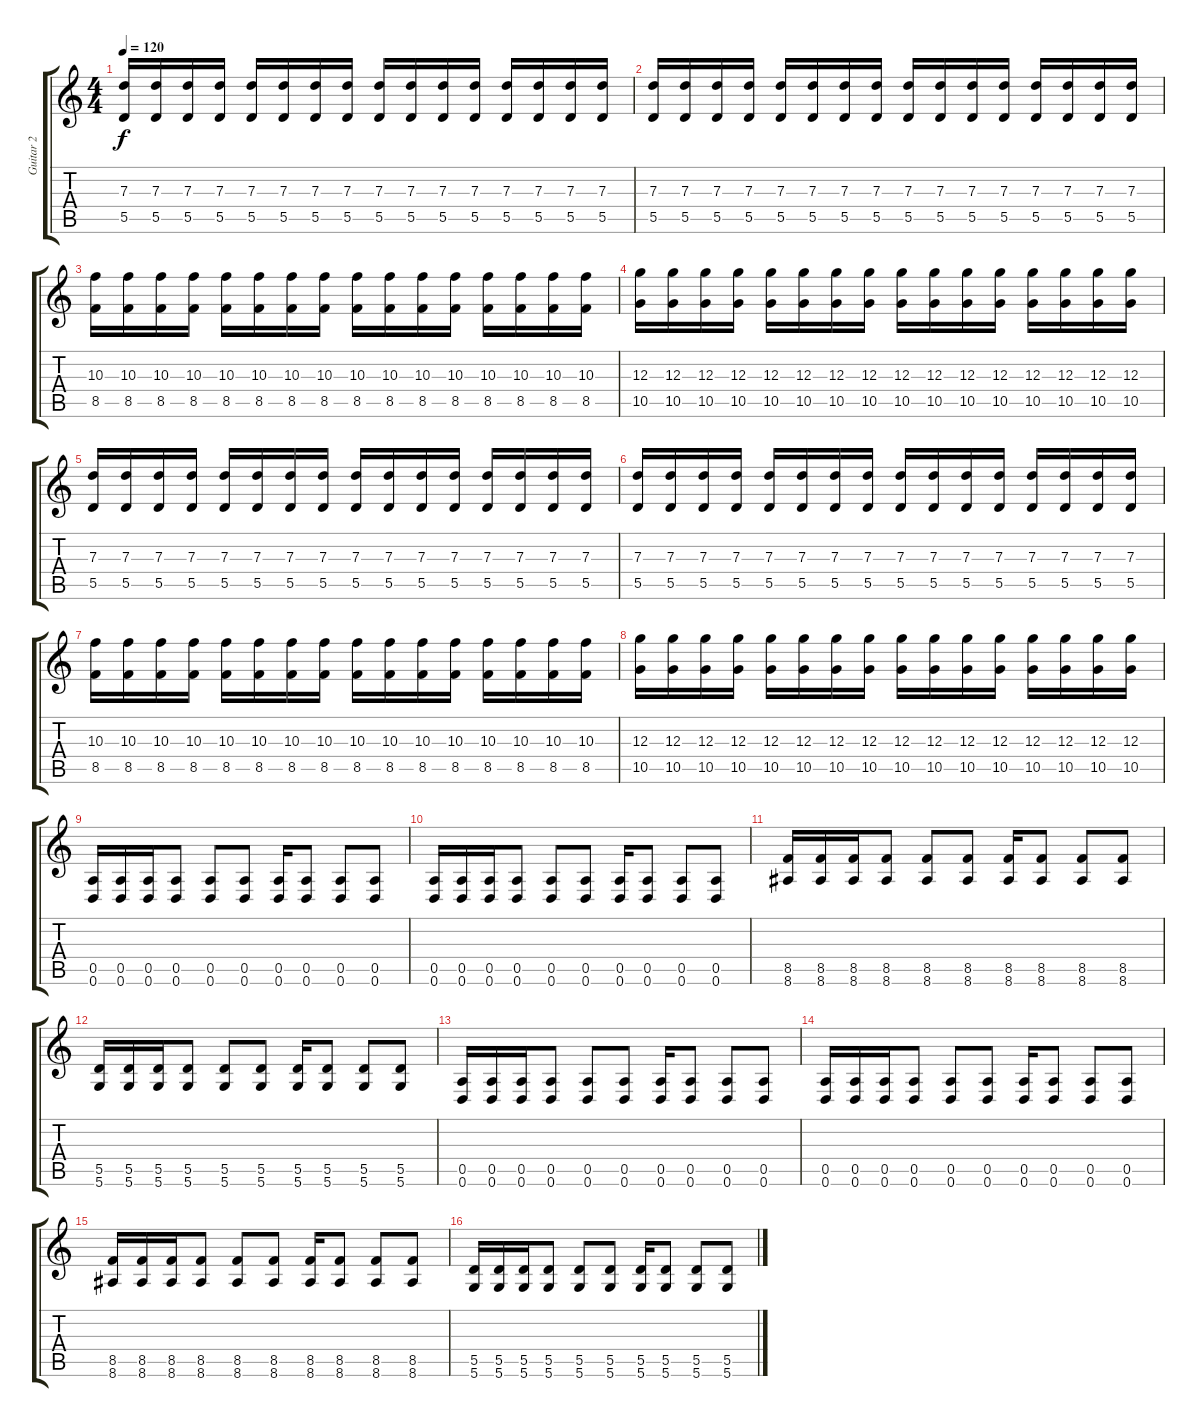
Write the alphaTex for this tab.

\track ("Guitar 2" "Guitar 2") {instrument distortionguitar}
\staff {score tabs}
\tuning (E4 B3 G3 D3 A2 D2) {hide}
\ts (4 4)
\tempo 120
\clef g2
\ks c
(7.3 5.5).16{dy f} (7.3 5.5).16 (7.3 5.5).16 (7.3 5.5).16 (7.3 5.5).16 (7.3 5.5).16 (7.3 5.5).16 (7.3 5.5).16 (7.3 5.5).16 (7.3 5.5).16 (7.3 5.5).16 (7.3 5.5).16 (7.3 5.5).16 (7.3 5.5).16 (7.3 5.5).16 (7.3 5.5).16 |
(7.3 5.5).16 (7.3 5.5).16 (7.3 5.5).16 (7.3 5.5).16 (7.3 5.5).16 (7.3 5.5).16 (7.3 5.5).16 (7.3 5.5).16 (7.3 5.5).16 (7.3 5.5).16 (7.3 5.5).16 (7.3 5.5).16 (7.3 5.5).16 (7.3 5.5).16 (7.3 5.5).16 (7.3 5.5).16 |
(10.3 8.5).16 (10.3 8.5).16 (10.3 8.5).16 (10.3 8.5).16 (10.3 8.5).16 (10.3 8.5).16 (10.3 8.5).16 (10.3 8.5).16 (10.3 8.5).16 (10.3 8.5).16 (10.3 8.5).16 (10.3 8.5).16 (10.3 8.5).16 (10.3 8.5).16 (10.3 8.5).16 (10.3 8.5).16 |
(12.3 10.5).16 (12.3 10.5).16 (12.3 10.5).16 (12.3 10.5).16 (12.3 10.5).16 (12.3 10.5).16 (12.3 10.5).16 (12.3 10.5).16 (12.3 10.5).16 (12.3 10.5).16 (12.3 10.5).16 (12.3 10.5).16 (12.3 10.5).16 (12.3 10.5).16 (12.3 10.5).16 (12.3 10.5).16 |
(7.3 5.5).16 (7.3 5.5).16 (7.3 5.5).16 (7.3 5.5).16 (7.3 5.5).16 (7.3 5.5).16 (7.3 5.5).16 (7.3 5.5).16 (7.3 5.5).16 (7.3 5.5).16 (7.3 5.5).16 (7.3 5.5).16 (7.3 5.5).16 (7.3 5.5).16 (7.3 5.5).16 (7.3 5.5).16 |
(7.3 5.5).16 (7.3 5.5).16 (7.3 5.5).16 (7.3 5.5).16 (7.3 5.5).16 (7.3 5.5).16 (7.3 5.5).16 (7.3 5.5).16 (7.3 5.5).16 (7.3 5.5).16 (7.3 5.5).16 (7.3 5.5).16 (7.3 5.5).16 (7.3 5.5).16 (7.3 5.5).16 (7.3 5.5).16 |
(10.3 8.5).16 (10.3 8.5).16 (10.3 8.5).16 (10.3 8.5).16 (10.3 8.5).16 (10.3 8.5).16 (10.3 8.5).16 (10.3 8.5).16 (10.3 8.5).16 (10.3 8.5).16 (10.3 8.5).16 (10.3 8.5).16 (10.3 8.5).16 (10.3 8.5).16 (10.3 8.5).16 (10.3 8.5).16 |
(12.3 10.5).16 (12.3 10.5).16 (12.3 10.5).16 (12.3 10.5).16 (12.3 10.5).16 (12.3 10.5).16 (12.3 10.5).16 (12.3 10.5).16 (12.3 10.5).16 (12.3 10.5).16 (12.3 10.5).16 (12.3 10.5).16 (12.3 10.5).16 (12.3 10.5).16 (12.3 10.5).16 (12.3 10.5).16 |
(0.5 0.6).16 (0.5 0.6).16 (0.5 0.6).16 (0.5 0.6).8 (0.5 0.6).8 (0.5 0.6).8 (0.5 0.6).16 (0.5 0.6).8 (0.5 0.6).8 (0.5 0.6).8 |
(0.5 0.6).16 (0.5 0.6).16 (0.5 0.6).16 (0.5 0.6).8 (0.5 0.6).8 (0.5 0.6).8 (0.5 0.6).16 (0.5 0.6).8 (0.5 0.6).8 (0.5 0.6).8 |
(8.5 8.6).16 (8.5 8.6).16 (8.5 8.6).16 (8.5 8.6).8 (8.5 8.6).8 (8.5 8.6).8 (8.5 8.6).16 (8.5 8.6).8 (8.5 8.6).8 (8.5 8.6).8 |
(5.5 5.6).16 (5.5 5.6).16 (5.5 5.6).16 (5.5 5.6).8 (5.5 5.6).8 (5.5 5.6).8 (5.5 5.6).16 (5.5 5.6).8 (5.5 5.6).8 (5.5 5.6).8 |
(0.5 0.6).16 (0.5 0.6).16 (0.5 0.6).16 (0.5 0.6).8 (0.5 0.6).8 (0.5 0.6).8 (0.5 0.6).16 (0.5 0.6).8 (0.5 0.6).8 (0.5 0.6).8 |
(0.5 0.6).16 (0.5 0.6).16 (0.5 0.6).16 (0.5 0.6).8 (0.5 0.6).8 (0.5 0.6).8 (0.5 0.6).16 (0.5 0.6).8 (0.5 0.6).8 (0.5 0.6).8 |
(8.5 8.6).16 (8.5 8.6).16 (8.5 8.6).16 (8.5 8.6).8 (8.5 8.6).8 (8.5 8.6).8 (8.5 8.6).16 (8.5 8.6).8 (8.5 8.6).8 (8.5 8.6).8 |
(5.5 5.6).16 (5.5 5.6).16 (5.5 5.6).16 (5.5 5.6).8 (5.5 5.6).8 (5.5 5.6).8 (5.5 5.6).16 (5.5 5.6).8 (5.5 5.6).8 (5.5 5.6).8
